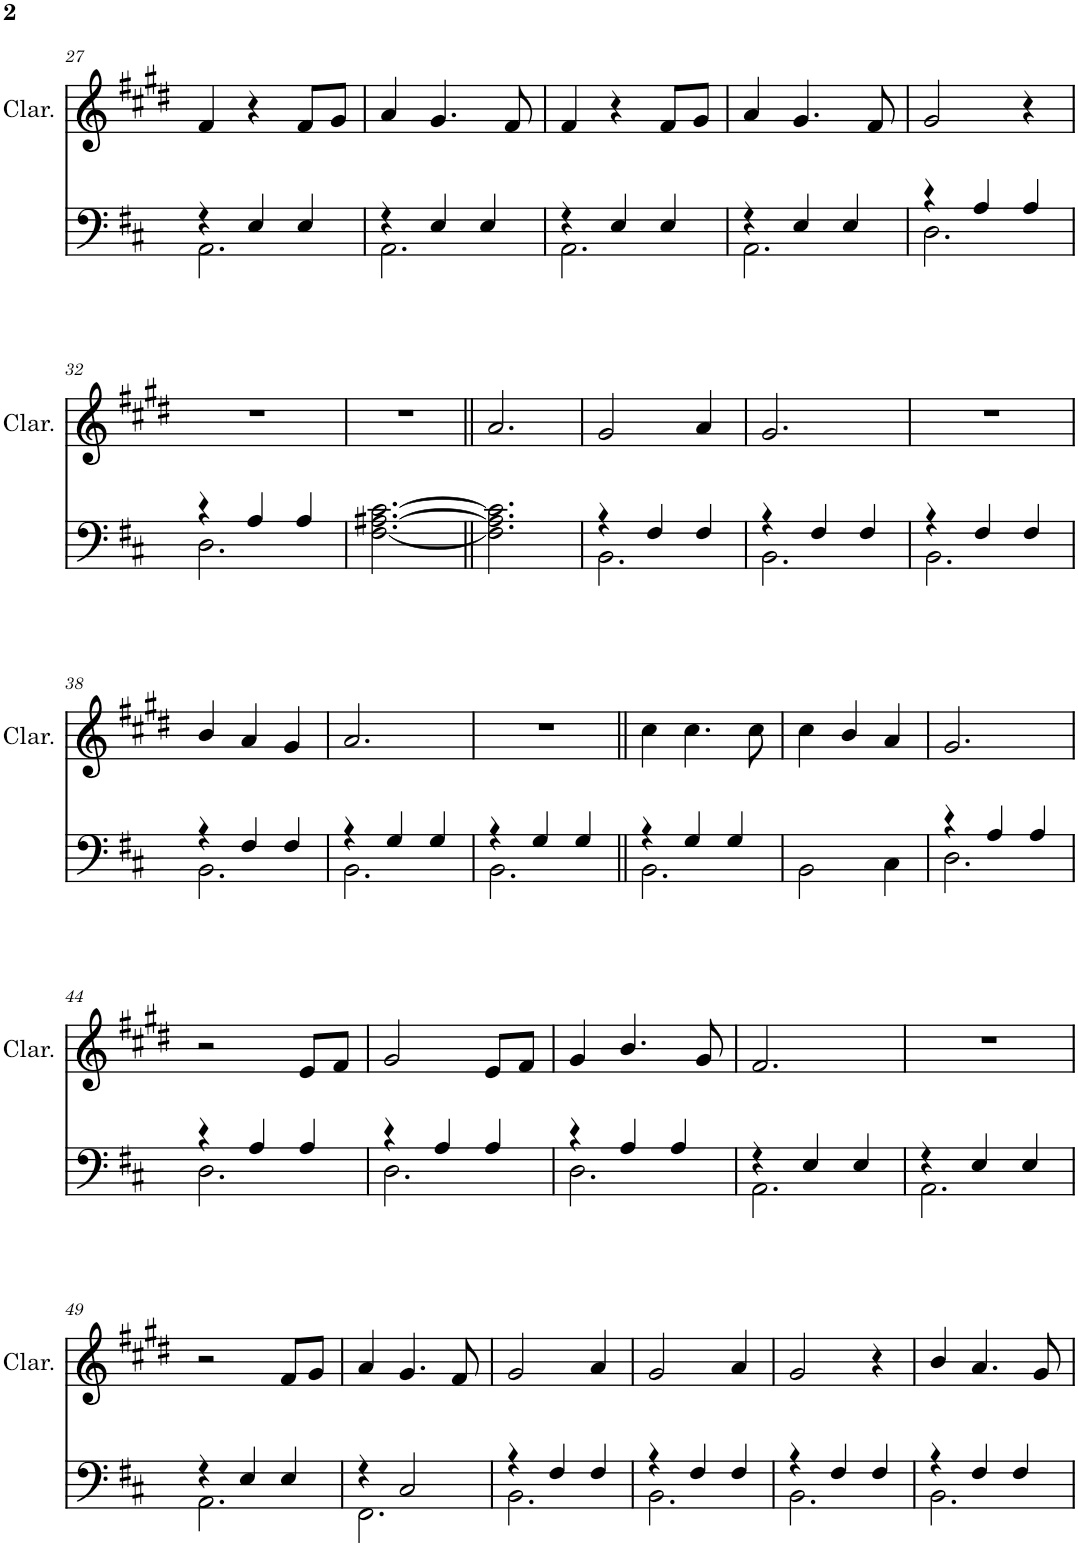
**kern	**kern
*part2	*part1
*staff2	*staff1
*I"Voice	*I"Clarinette
*I'V	*I'Clar.
!!LO:PB:g=z
*clefF4	*clefG2
*	*Trd1c2
*k[f#c#]	*k[f#c#g#d#]
*M3/4	*M3/4
=27	=27
*^	*
4r	2.AA\	4f#/
4E/	.	4r
4E/	.	8f#/L
.	.	8g#/J
=28	=28	=28
4r	2.AA\	4a/
4E/	.	4.g#/
4E/	.	.
.	.	8f#/
=29	=29	=29
4r	2.AA\	4f#/
4E/	.	4r
4E/	.	8f#/L
.	.	8g#/J
=30	=30	=30
4r	2.AA\	4a/
4E/	.	4.g#/
4E/	.	.
.	.	8f#/
=31	=31	=31
4r	2.D\	2g#/
4A/	.	.
4A/	.	4r
!!LO:LB:g=z
=32	=32	=32
4r	2.D\	2.r
4A/	.	.
4A/	.	.
*v	*v	*
=33	=33
[2.F#\ [2.A#X\ [2.c#\	2.r
=34||	=34||
2.F#\] 2.A#\] 2.c#\]	2.a/
=35	=35
*^	*
4r	2.BB\	2g#/
4F#/	.	.
4F#/	.	4a/
=36	=36	=36
4r	2.BB\	2.g#/
4F#/	.	.
4F#/	.	.
=37	=37	=37
4r	2.BB\	2.r
4F#/	.	.
4F#/	.	.
!!LO:LB:g=z
=38	=38	=38
4r	2.BB\	4b/
4F#/	.	4a/
4F#/	.	4g#/
=39	=39	=39
4r	2.BB\	2.a/
4G/	.	.
4G/	.	.
=40	=40	=40
4r	2.BB\	2.r
4G/	.	.
4G/	.	.
=41||	=41||	=41||
4r	2.BB\	4cc#\
4G/	.	4.cc#\
4G/	.	.
.	.	8cc#\
*v	*v	*
=42	=42
2BB\	4cc#\
.	4b/
4C#\	4a/
=43	=43
*^	*
4r	2.D\	2.g#/
4A/	.	.
4A/	.	.
!!LO:LB:g=z
=44	=44	=44
4r	2.D\	2r
4A/	.	.
4A/	.	8e/L
.	.	8f#/J
=45	=45	=45
4r	2.D\	2g#/
4A/	.	.
4A/	.	8e/L
.	.	8f#/J
=46	=46	=46
4r	2.D\	4g#/
4A/	.	4.b/
4A/	.	.
.	.	8g#/
=47	=47	=47
4r	2.AA\	2.f#/
4E/	.	.
4E/	.	.
=48	=48	=48
4r	2.AA\	2.r
4E/	.	.
4E/	.	.
!!LO:LB:g=z
=49	=49	=49
4r	2.AA\	2r
4E/	.	.
4E/	.	8f#/L
.	.	8g#/J
=50	=50	=50
4r	2.FF#\	4a/
2C#/	.	4.g#/
.	.	8f#/
=51	=51	=51
4r	2.BB\	2g#/
4F#/	.	.
4F#/	.	4a/
=52	=52	=52
4r	2.BB\	2g#/
4F#/	.	.
4F#/	.	4a/
=53	=53	=53
4r	2.BB\	2g#/
4F#/	.	.
4F#/	.	4r
=54	=54	=54
4r	2.BB\	4b/
4F#/	.	4.a/
4F#/	.	.
.	.	8g#/
*v	*v	*
=	=
*-	*-
